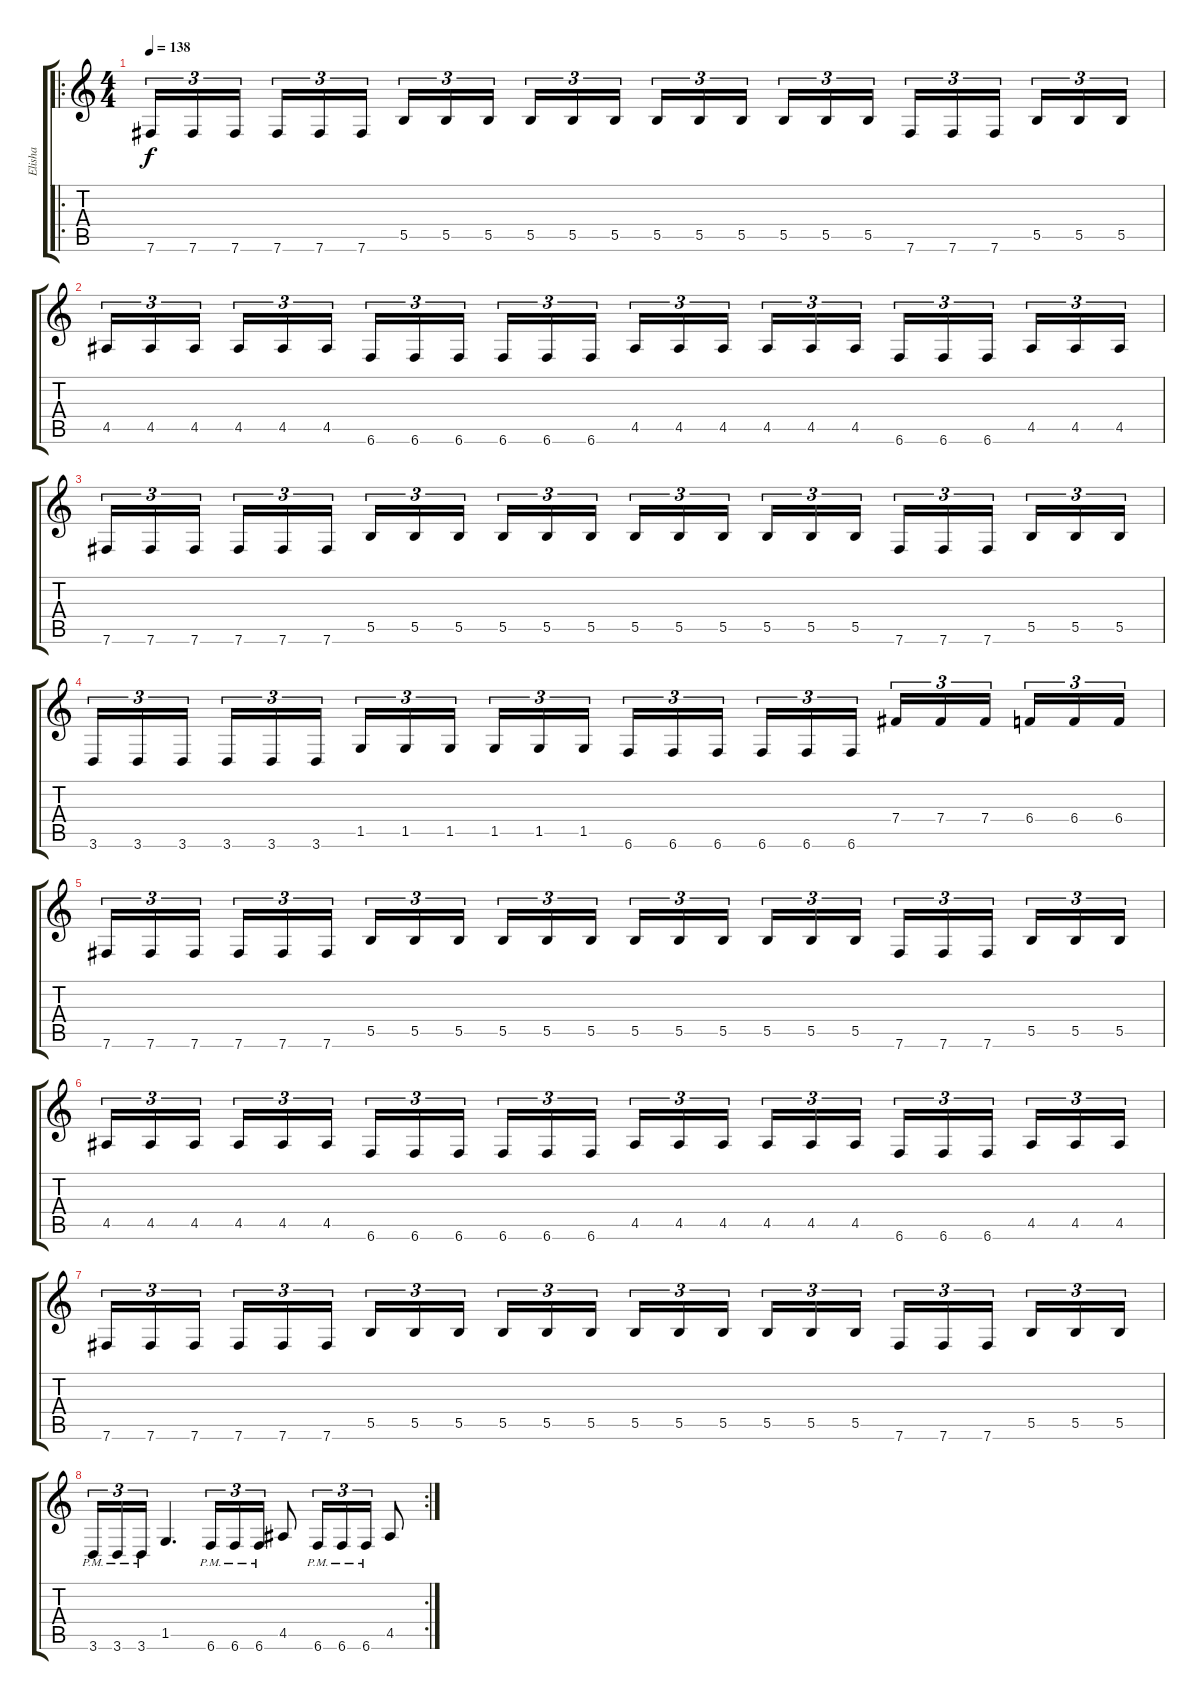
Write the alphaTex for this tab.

\track ("Elisha" "Elisha") {instrument overdrivenguitar}
\staff {score tabs}
\tuning (Db4 Ab3 E3 B2 Gb2 B1) {hide}
\ro
\ts (4 4)
\tempo 138
\clef g2
\ks c
7.6.16{tu (3 2) dy f} 7.6.16{tu (3 2)} 7.6.16{tu (3 2) beam splitsecondary} 7.6.16{tu (3 2)} 7.6.16{tu (3 2)} 7.6.16{tu (3 2)} 5.5.16{tu (3 2)} 5.5.16{tu (3 2)} 5.5.16{tu (3 2) beam splitsecondary} 5.5.16{tu (3 2)} 5.5.16{tu (3 2)} 5.5.16{tu (3 2)} 5.5.16{tu (3 2)} 5.5.16{tu (3 2)} 5.5.16{tu (3 2) beam splitsecondary} 5.5.16{tu (3 2)} 5.5.16{tu (3 2)} 5.5.16{tu (3 2)} 7.6.16{tu (3 2)} 7.6.16{tu (3 2)} 7.6.16{tu (3 2) beam splitsecondary} 5.5.16{tu (3 2)} 5.5.16{tu (3 2)} 5.5.16{tu (3 2)} |
4.5.16{tu (3 2)} 4.5.16{tu (3 2)} 4.5.16{tu (3 2) beam splitsecondary} 4.5.16{tu (3 2)} 4.5.16{tu (3 2)} 4.5.16{tu (3 2)} 6.6.16{tu (3 2)} 6.6.16{tu (3 2)} 6.6.16{tu (3 2) beam splitsecondary} 6.6.16{tu (3 2)} 6.6.16{tu (3 2)} 6.6.16{tu (3 2)} 4.5.16{tu (3 2)} 4.5.16{tu (3 2)} 4.5.16{tu (3 2) beam splitsecondary} 4.5.16{tu (3 2)} 4.5.16{tu (3 2)} 4.5.16{tu (3 2)} 6.6.16{tu (3 2)} 6.6.16{tu (3 2)} 6.6.16{tu (3 2) beam splitsecondary} 4.5.16{tu (3 2)} 4.5.16{tu (3 2)} 4.5.16{tu (3 2)} |
7.6.16{tu (3 2)} 7.6.16{tu (3 2)} 7.6.16{tu (3 2) beam splitsecondary} 7.6.16{tu (3 2)} 7.6.16{tu (3 2)} 7.6.16{tu (3 2)} 5.5.16{tu (3 2)} 5.5.16{tu (3 2)} 5.5.16{tu (3 2) beam splitsecondary} 5.5.16{tu (3 2)} 5.5.16{tu (3 2)} 5.5.16{tu (3 2)} 5.5.16{tu (3 2)} 5.5.16{tu (3 2)} 5.5.16{tu (3 2) beam splitsecondary} 5.5.16{tu (3 2)} 5.5.16{tu (3 2)} 5.5.16{tu (3 2)} 7.6.16{tu (3 2)} 7.6.16{tu (3 2)} 7.6.16{tu (3 2) beam splitsecondary} 5.5.16{tu (3 2)} 5.5.16{tu (3 2)} 5.5.16{tu (3 2)} |
3.6.16{tu (3 2)} 3.6.16{tu (3 2)} 3.6.16{tu (3 2) beam splitsecondary} 3.6.16{tu (3 2)} 3.6.16{tu (3 2)} 3.6.16{tu (3 2)} 1.5.16{tu (3 2)} 1.5.16{tu (3 2)} 1.5.16{tu (3 2) beam splitsecondary} 1.5.16{tu (3 2)} 1.5.16{tu (3 2)} 1.5.16{tu (3 2)} 6.6.16{tu (3 2)} 6.6.16{tu (3 2)} 6.6.16{tu (3 2) beam splitsecondary} 6.6.16{tu (3 2)} 6.6.16{tu (3 2)} 6.6.16{tu (3 2)} 7.4.16{tu (3 2)} 7.4.16{tu (3 2)} 7.4.16{tu (3 2) beam splitsecondary} 6.4.16{tu (3 2)} 6.4.16{tu (3 2)} 6.4.16{tu (3 2)} |
7.6.16{tu (3 2)} 7.6.16{tu (3 2)} 7.6.16{tu (3 2) beam splitsecondary} 7.6.16{tu (3 2)} 7.6.16{tu (3 2)} 7.6.16{tu (3 2)} 5.5.16{tu (3 2)} 5.5.16{tu (3 2)} 5.5.16{tu (3 2) beam splitsecondary} 5.5.16{tu (3 2)} 5.5.16{tu (3 2)} 5.5.16{tu (3 2)} 5.5.16{tu (3 2)} 5.5.16{tu (3 2)} 5.5.16{tu (3 2) beam splitsecondary} 5.5.16{tu (3 2)} 5.5.16{tu (3 2)} 5.5.16{tu (3 2)} 7.6.16{tu (3 2)} 7.6.16{tu (3 2)} 7.6.16{tu (3 2) beam splitsecondary} 5.5.16{tu (3 2)} 5.5.16{tu (3 2)} 5.5.16{tu (3 2)} |
4.5.16{tu (3 2)} 4.5.16{tu (3 2)} 4.5.16{tu (3 2) beam splitsecondary} 4.5.16{tu (3 2)} 4.5.16{tu (3 2)} 4.5.16{tu (3 2)} 6.6.16{tu (3 2)} 6.6.16{tu (3 2)} 6.6.16{tu (3 2) beam splitsecondary} 6.6.16{tu (3 2)} 6.6.16{tu (3 2)} 6.6.16{tu (3 2)} 4.5.16{tu (3 2)} 4.5.16{tu (3 2)} 4.5.16{tu (3 2) beam splitsecondary} 4.5.16{tu (3 2)} 4.5.16{tu (3 2)} 4.5.16{tu (3 2)} 6.6.16{tu (3 2)} 6.6.16{tu (3 2)} 6.6.16{tu (3 2) beam splitsecondary} 4.5.16{tu (3 2)} 4.5.16{tu (3 2)} 4.5.16{tu (3 2)} |
7.6.16{tu (3 2)} 7.6.16{tu (3 2)} 7.6.16{tu (3 2) beam splitsecondary} 7.6.16{tu (3 2)} 7.6.16{tu (3 2)} 7.6.16{tu (3 2)} 5.5.16{tu (3 2)} 5.5.16{tu (3 2)} 5.5.16{tu (3 2) beam splitsecondary} 5.5.16{tu (3 2)} 5.5.16{tu (3 2)} 5.5.16{tu (3 2)} 5.5.16{tu (3 2)} 5.5.16{tu (3 2)} 5.5.16{tu (3 2) beam splitsecondary} 5.5.16{tu (3 2)} 5.5.16{tu (3 2)} 5.5.16{tu (3 2)} 7.6.16{tu (3 2)} 7.6.16{tu (3 2)} 7.6.16{tu (3 2) beam splitsecondary} 5.5.16{tu (3 2)} 5.5.16{tu (3 2)} 5.5.16{tu (3 2)} |
\rc 2
3.6{pm}.16{tu (3 2)} 3.6{pm}.16{tu (3 2)} 3.6{pm}.16{tu (3 2)} 1.5.4{d} 6.6{pm}.16{tu (3 2)} 6.6{pm}.16{tu (3 2)} 6.6{pm}.16{tu (3 2)} 4.5.8 6.6{pm}.16{tu (3 2)} 6.6{pm}.16{tu (3 2)} 6.6{pm}.16{tu (3 2)} 4.5.8
